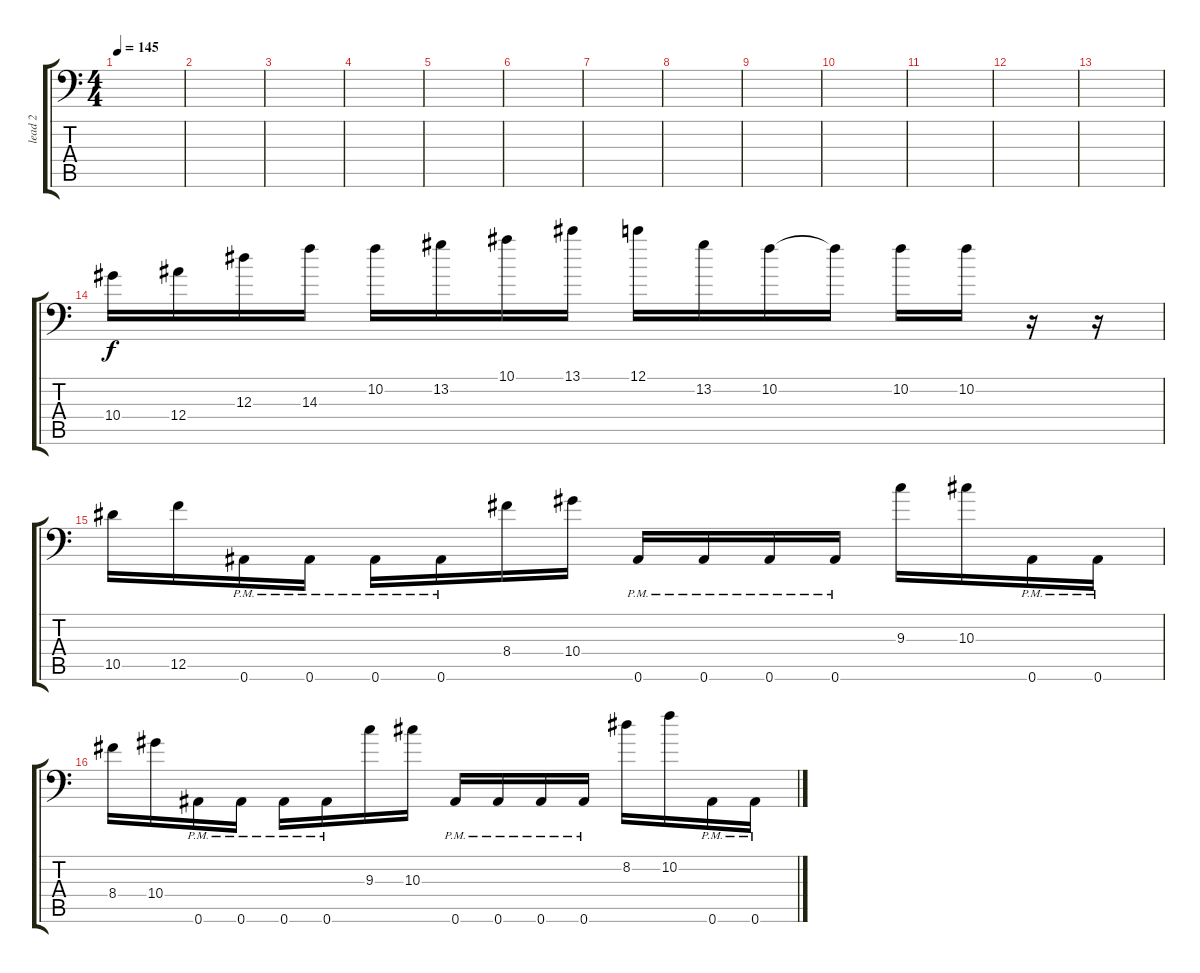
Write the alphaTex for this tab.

\track ("lead 2" "lead 2") {instrument distortionguitar}
\staff {score tabs}
\tuning (C4 G3 Eb3 Bb2 F2 Bb1) {hide}
\ts (4 4)
\tempo 145
\clef f4
\ks c
|
|
|
|
|
|
|
|
|
|
|
|
|
10.4.16 12.4.16 12.3.16 14.3.16 10.2.16 13.2.16 10.1.16 13.1.16 12.1.16 13.2.16 10.2.16 10.2{t}.16 10.2.16 10.2.16 r.16 r.16 |
10.5.16 12.5.16 0.6{pm}.16 0.6{pm}.16 0.6{pm}.16 0.6{pm}.16 8.4.16 10.4.16 0.6{pm}.16 0.6{pm}.16 0.6{pm}.16 0.6{pm}.16 9.3.16 10.3.16 0.6{pm}.16 0.6{pm}.16 |
8.4.16 10.4.16 0.6{pm}.16 0.6{pm}.16 0.6{pm}.16 0.6{pm}.16 9.3.16 10.3.16 0.6{pm}.16 0.6{pm}.16 0.6{pm}.16 0.6{pm}.16 8.2.16 10.2.16 0.6{pm}.16 0.6{pm}.16
